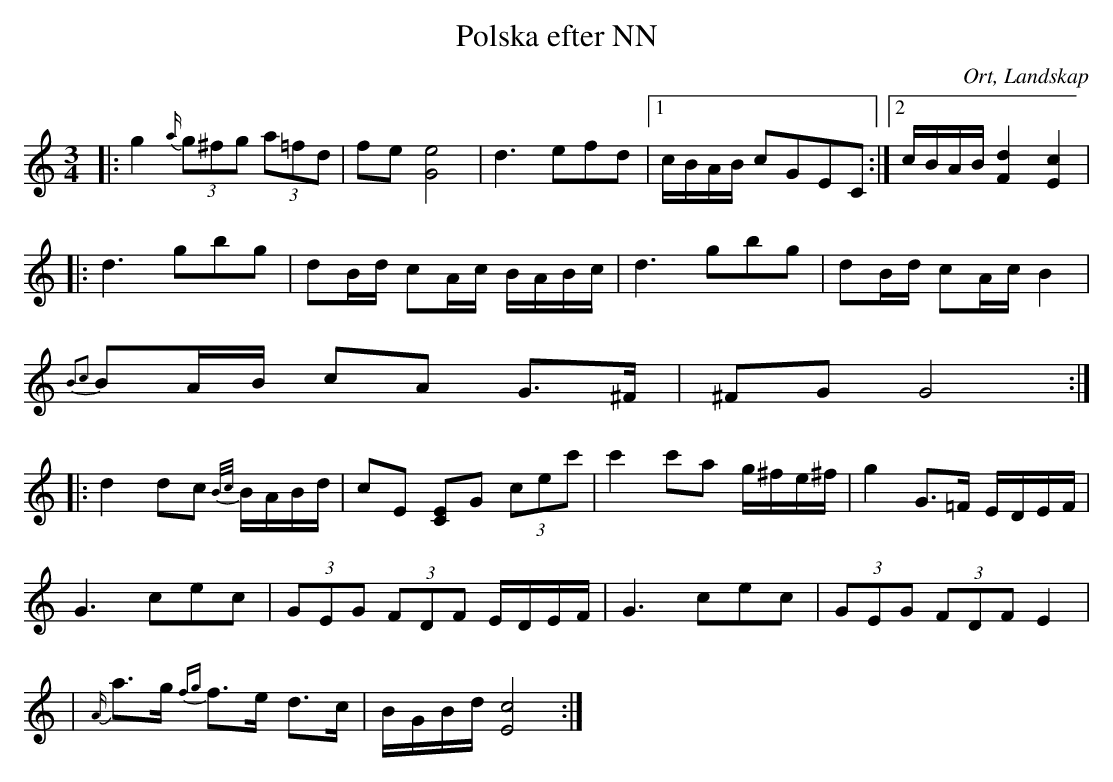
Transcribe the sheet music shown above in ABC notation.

X:1
T:Polska efter NN
O:Ort, Landskap
M:3/4
L:1/8
K:C
|:g2 {a/} (3g^fg (3a=fd|fe [G4e4]|d3 efd|1c/B/A/B/ cGEC:|2 c/B/A/B/ [F2d2][E2c2]|
|:d3 gbg| dB/d/ cA/c/ B/A/B/c/| d3 gbg| dB/d/ cA/c/ B2|
{B2c2}BA/B/ cA G>^F| ^FG G4 :|
|:d2 dc {B/c/}B/A/B/d/|cE [CE]G (3cec'|c'2 c'a g/^f/e/^f/|g2 G>=F E/D/E/F/|
G3 cec|(3GEG (3FDF E/D/E/F/|G3 cec|(3GEG (3FDF E2|
|{A/}a>g {fg}f>e d>c|B/G/B/d/ [E4c4]:|
